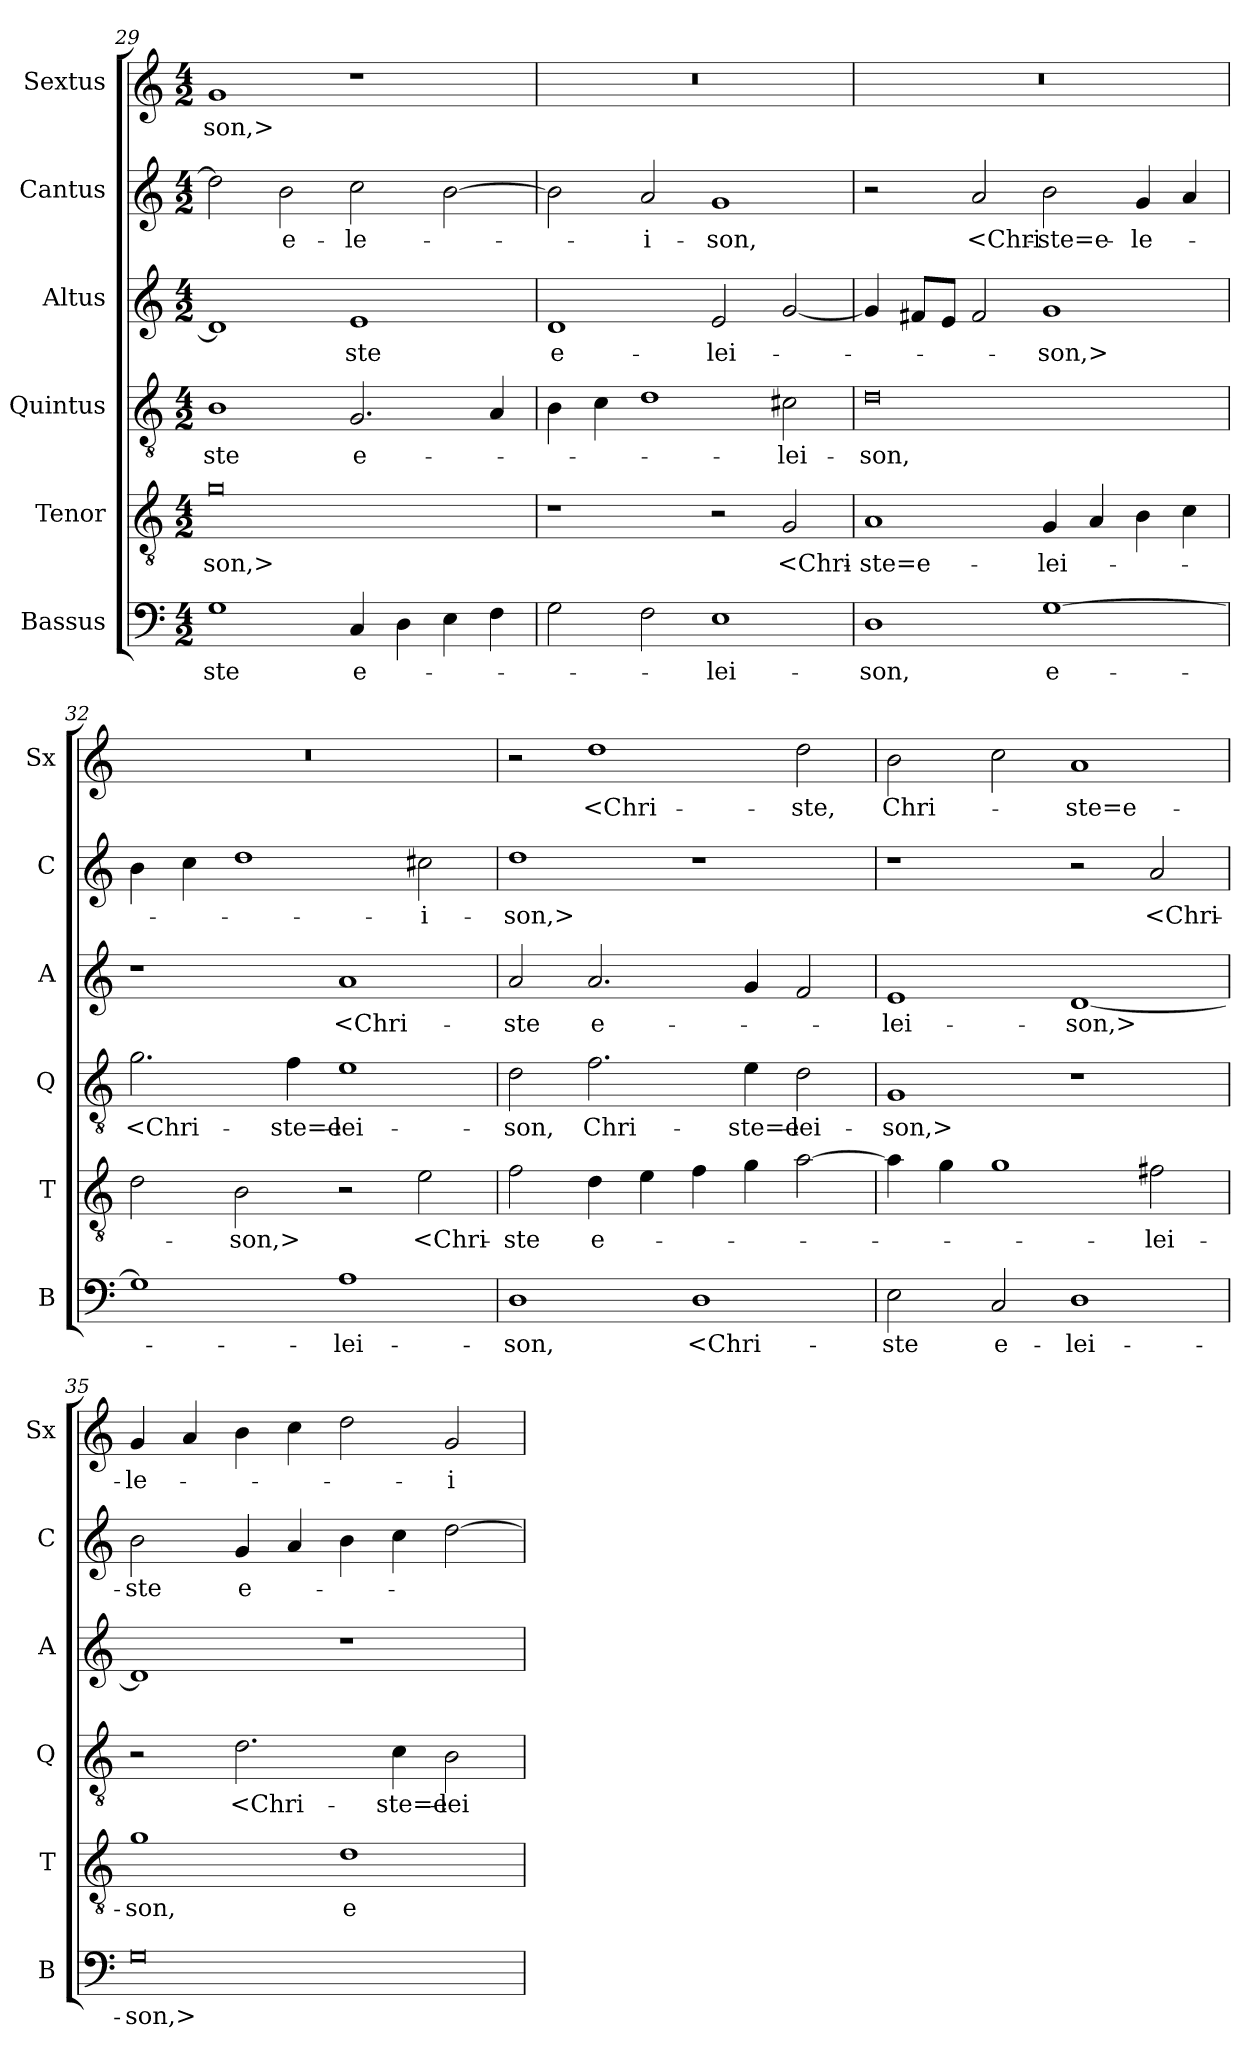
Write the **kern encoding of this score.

**kern	**text	**kern	**text	**kern	**text	**kern	**text	**kern	**text	**kern	**text
*part6	*part6	*part5	*part5	*part4	*part4	*part3	*part3	*part2	*part2	*part1	*part1
*staff6	*staff6	*staff5	*staff5	*staff4	*staff4	*staff3	*staff3	*staff2	*staff2	*staff1	*staff1
*I"Bassus	*	*I"Tenor	*	*I"Quintus	*	*I"Altus	*	*I"Cantus	*	*I"Sextus	*
*I'B	*	*I'T	*	*I'Q	*	*I'A	*	*I'C	*	*I'Sx	*
*clefF4	*	*clefGv2	*	*clefGv2	*	*clefG2	*	*clefG2	*	*clefG2	*
*	*	*ITrd7c12	*	*ITrd7c12	*	*	*	*	*	*	*
*k[]	*	*k[]	*	*k[]	*	*k[]	*	*k[]	*	*k[]	*
*C:	*	*C:	*	*C:	*	*C:	*	*C:	*	*C:	*
*M4/2	*	*M4/2	*	*M4/2	*	*M4/2	*	*M4/2	*	*M4/2	*
=29	=29	=29	=29	=29	=29	=29	=29	=29	=29	=29	=29
1G\	-ste	0G\	-son,>	1BB\	-ste	1d/]	.	2dd\]	.	1g/	-son,>
.	.	.	.	.	.	.	.	2b\	e-	.	.
4C/	e-	.	.	2.GG/	e-	1e/	-ste	2cc\	-le-	1r	.
4D\	.	.	.	.	.	.	.	.	.	.	.
4E\	.	.	.	.	.	.	.	[2b\	.	.	.
4F\	.	.	.	4AA/	.	.	.	.	.	.	.
=30	=30	=30	=30	=30	=30	=30	=30	=30	=30	=30	=30
2G\	.	1r	.	4BB\	.	1d/	e-	2b\]	.	0r	.
.	.	.	.	4C\	.	.	.	.	.	.	.
2F\	.	.	.	1D\	.	.	.	2a/	-i-	.	.
1E\	-lei-	2r	.	.	.	2e/	-lei-	1g/	-son,	.	.
.	.	2GG/	<Chri-	2C#\	-lei-	[2g/	.	.	.	.	.
=31	=31	=31	=31	=31	=31	=31	=31	=31	=31	=31	=31
1D\	-son,	1AA/	-ste=e-	0D\	-son,	4g/]	.	2r	.	0r	.
.	.	.	.	.	.	8f#/L	.	.	.	.	.
.	.	.	.	.	.	8e/J	.	.	.	.	.
.	.	.	.	.	.	2f#/	.	2a/	<Chri-	.	.
[1G\	e-	4GG/	-lei-	.	.	1g/	-son,>	2b\	-ste=e-	.	.
.	.	4AA/	.	.	.	.	.	.	.	.	.
.	.	4BB\	.	.	.	.	.	4g/	-le-	.	.
.	.	4C\	.	.	.	.	.	4a/	.	.	.
=32	=32	=32	=32	=32	=32	=32	=32	=32	=32	=32	=32
1G\]	.	2D\	.	2.G\	<Chri-	1r	.	4b\	.	0r	.
.	.	.	.	.	.	.	.	4cc\	.	.	.
.	.	2BB\	-son,>	.	.	.	.	1dd\	.	.	.
.	.	.	.	4F\	-ste=e-	.	.	.	.	.	.
1A\	-lei-	2r	.	1E\	-lei-	1a/	<Chri-	.	.	.	.
.	.	2E\	<Chri-	.	.	.	.	2cc#\	-i-	.	.
=33	=33	=33	=33	=33	=33	=33	=33	=33	=33	=33	=33
1D\	-son,	2F\	-ste	2D\	-son,	2a/	-ste	1dd\	-son,>	2r	.
.	.	4D\	e-	2.F\	Chri-	2.a/	e-	.	.	1dd\	<Chri-
.	.	4E\	.	.	.	.	.	.	.	.	.
1D\	<Chri-	4F\	.	.	.	.	.	1r	.	.	.
.	.	4G\	.	4E\	-ste=e-	4g/	.	.	.	.	.
.	.	[2A\	.	2D\	-lei-	2f/	.	.	.	2dd\	-ste,
=34	=34	=34	=34	=34	=34	=34	=34	=34	=34	=34	=34
2E\	-ste	4A\]	.	1GG/	-son,>	1e/	-lei-	1r	.	2b\	Chri-
.	.	4G\	.	.	.	.	.	.	.	.	.
2C/	e-	1G\	.	.	.	.	.	.	.	2cc\	.
1D\	-lei-	.	.	1r	.	[1d/	-son,>	2r	.	1a/	-ste=e-
.	.	2F#\	-lei-	.	.	.	.	2a/	<Chri-	.	.
=35	=35	=35	=35	=35	=35	=35	=35	=35	=35	=35	=35
0G\	-son,>	1G\	-son,	2r	.	1d/]	.	2b\	-ste	4g/	-le-
.	.	.	.	.	.	.	.	.	.	4a/	.
.	.	.	.	2.D\	<Chri-	.	.	4g/	e-	4b\	.
.	.	.	.	.	.	.	.	4a/	.	4cc\	.
.	.	1D\	e-	.	.	1r	.	4b\	.	2dd\	.
.	.	.	.	4C\	-ste=e-	.	.	4cc\	.	.	.
.	.	.	.	2BB\	-lei-	.	.	[2dd\	.	2g/	-i-
=	=	=	=	=	=	=	=	=	=	=	=
*-	*-	*-	*-	*-	*-	*-	*-	*-	*-	*-	*-
